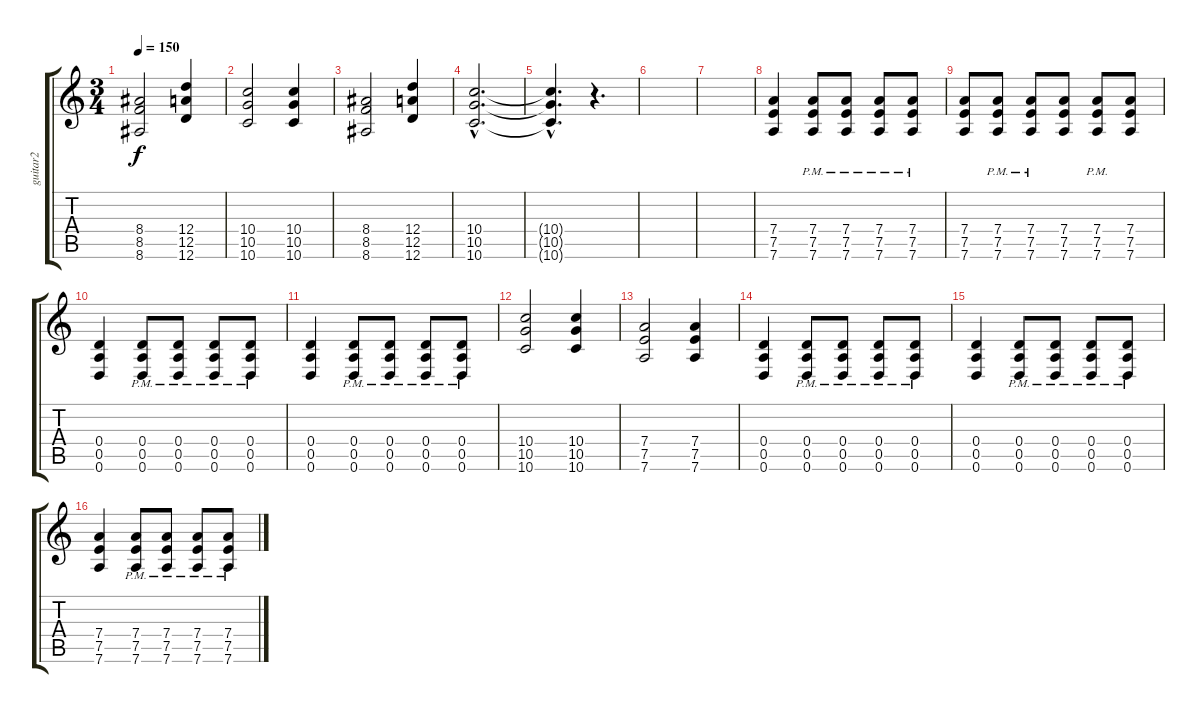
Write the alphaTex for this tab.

\track ("guitar2" "guitar2") {instrument distortionguitar}
\staff {score tabs}
\tuning (E4 B3 G3 D3 A2 D2) {hide}
\ts (3 4)
\tempo 150
\clef g2
\ks c
(8.4 8.5 8.6).2{dy f} (12.4 12.5 12.6).4 |
(10.4 10.5 10.6).2 (10.4 10.5 10.6).4 |
(8.4 8.5 8.6).2 (12.4 12.5 12.6).4 |
(10.4{hac} 10.5{hac} 10.6{hac}).2{d} |
(10.4{hac t} 10.5{hac t} 10.6{hac t}).4{d} r.4{d} |
|
|
(7.4 7.5 7.6).4 (7.4{pm} 7.5{pm} 7.6{pm}).8 (7.4{pm} 7.5{pm} 7.6{pm}).8 (7.4{pm} 7.5{pm} 7.6{pm}).8 (7.4{pm} 7.5{pm} 7.6{pm}).8 |
(7.4 7.5 7.6).8 (7.4{pm} 7.5{pm} 7.6{pm}).8 (7.4{pm} 7.5{pm} 7.6{pm}).8 (7.4 7.5 7.6).8 (7.4{pm} 7.5{pm} 7.6{pm}).8 (7.4 7.5 7.6).8 |
(0.4 0.5 0.6).4 (0.4{pm} 0.5{pm} 0.6{pm}).8 (0.4{pm} 0.5{pm} 0.6{pm}).8 (0.4{pm} 0.5{pm} 0.6{pm}).8 (0.4{pm} 0.5{pm} 0.6{pm}).8 |
(0.4 0.5 0.6).4 (0.4{pm} 0.5{pm} 0.6{pm}).8 (0.4{pm} 0.5{pm} 0.6{pm}).8 (0.4{pm} 0.5{pm} 0.6{pm}).8 (0.4{pm} 0.5{pm} 0.6{pm}).8 |
(10.4 10.5 10.6).2 (10.4 10.5 10.6).4 |
(7.4 7.5 7.6).2 (7.4 7.5 7.6).4 |
(0.4 0.5 0.6).4 (0.4{pm} 0.5{pm} 0.6{pm}).8 (0.4{pm} 0.5{pm} 0.6{pm}).8 (0.4{pm} 0.5{pm} 0.6{pm}).8 (0.4{pm} 0.5{pm} 0.6{pm}).8 |
(0.4 0.5 0.6).4 (0.4{pm} 0.5{pm} 0.6{pm}).8 (0.4{pm} 0.5{pm} 0.6{pm}).8 (0.4{pm} 0.5{pm} 0.6{pm}).8 (0.4{pm} 0.5{pm} 0.6{pm}).8 |
(7.4 7.5 7.6).4 (7.4{pm} 7.5{pm} 7.6{pm}).8 (7.4{pm} 7.5{pm} 7.6{pm}).8 (7.4{pm} 7.5{pm} 7.6{pm}).8 (7.4{pm} 7.5{pm} 7.6{pm}).8
